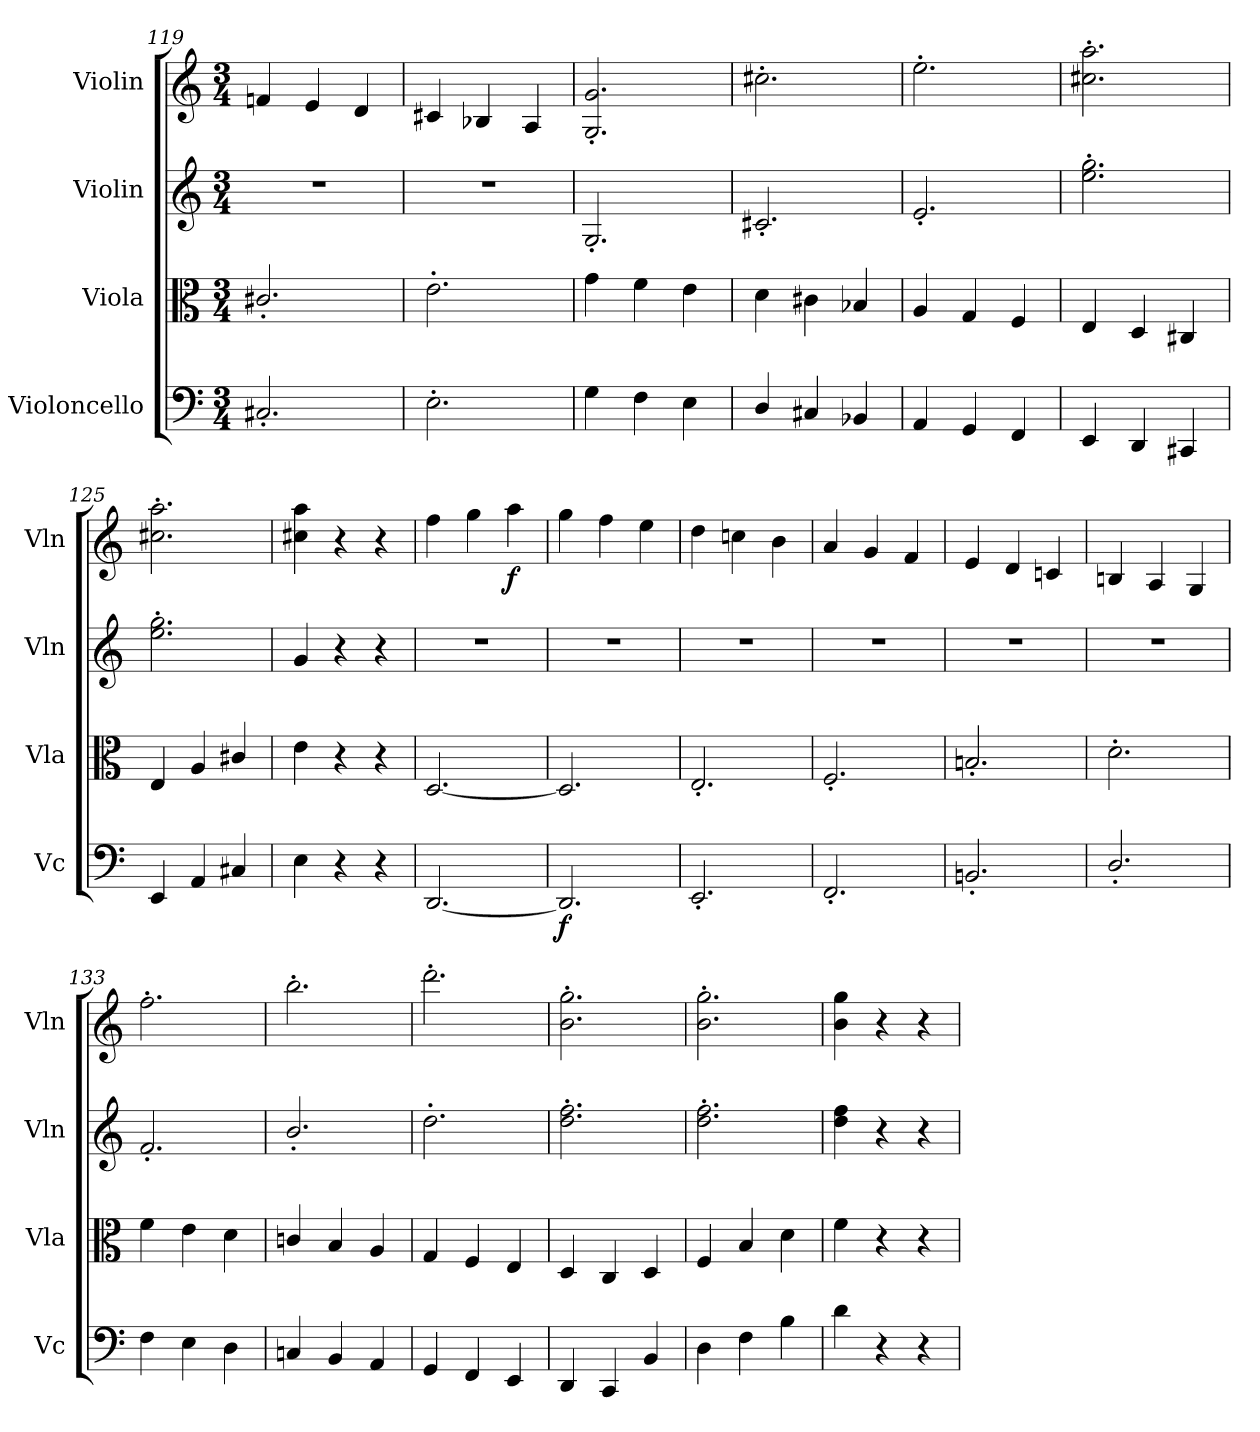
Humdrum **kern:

**kern	**dynam	**kern	**kern	**kern	**dynam
*part4	*part4	*part3	*part2	*part1	*part1
*staff4	*staff4	*staff3	*staff2	*staff1	*staff1
*I"Violoncello	*	*I"Viola	*I"Violin	*I"Violin	*
*I'Vc	*	*I'Vla	*I'Vln	*I'Vln	*
*clefF4	*	*clefC3	*clefG2	*clefG2	*
*k[]	*	*k[]	*k[]	*k[]	*
*M3/4	*	*M3/4	*M3/4	*M3/4	*
=119	=119	=119	=119	=119	=119
2.C#X'/	.	2.c#X'/	2.r	4fn/	.
.	.	.	.	4e/	.
.	.	.	.	4d/	.
=120	=120	=120	=120	=120	=120
2.E'\	.	2.e'\	2.r	4c#X/	.
.	.	.	.	4B-X/	.
.	.	.	.	4A/	.
=121	=121	=121	=121	=121	=121
4G\	.	4g\	2.G'/	2.G'/ 2.g'/	.
4F\	.	4f\	.	.	.
4E\	.	4e\	.	.	.
=122	=122	=122	=122	=122	=122
4D/	.	4d\	2.c#X'/	2.cc#X'\	.
4C#X/	.	4c#X\	.	.	.
4BB-X/	.	4B-X/	.	.	.
=123	=123	=123	=123	=123	=123
4AA/	.	4A/	2.e'/	2.ee'\	.
4GG/	.	4G/	.	.	.
4FF/	.	4F/	.	.	.
=124	=124	=124	=124	=124	=124
4EE/	.	4E/	2.ee'\ 2.gg'\	2.cc#X'\ 2.aa'\	.
4DD/	.	4D/	.	.	.
4CC#X/	.	4C#X/	.	.	.
=125	=125	=125	=125	=125	=125
4EE/	.	4E/	2.ee'\ 2.gg'\	2.cc#X'\ 2.aa'\	.
4AA/	.	4A/	.	.	.
4C#X/	.	4c#X/	.	.	.
=126	=126	=126	=126	=126	=126
4E\	.	4e\	4g/	4cc#X\ 4aa\	.
4r	.	4r	4r	4r	.
4r	.	4r	4r	4r	.
=127	=127	=127	=127	=127	=127
[2.DD/	.	[2.D/	2.r	4ff\	.
.	.	.	.	4gg\	.
.	.	.	.	4aa\	f
=128	=128	=128	=128	=128	=128
2.DD/]	f	2.D/]	2.r	4gg\	.
.	.	.	.	4ff\	.
.	.	.	.	4ee\	.
=129	=129	=129	=129	=129	=129
2.EE'/	.	2.E'/	2.r	4dd\	.
.	.	.	.	4ccn\	.
.	.	.	.	4b\	.
=130	=130	=130	=130	=130	=130
2.FF'/	.	2.F'/	2.r	4a/	.
.	.	.	.	4g/	.
.	.	.	.	4f/	.
=131	=131	=131	=131	=131	=131
2.BBn'/	.	2.Bn'/	2.r	4e/	.
.	.	.	.	4d/	.
.	.	.	.	4cn/	.
=132	=132	=132	=132	=132	=132
2.D'/	.	2.d'\	2.r	4Bn/	.
.	.	.	.	4A/	.
.	.	.	.	4G/	.
=133	=133	=133	=133	=133	=133
4F\	.	4f\	2.f'/	2.ff'\	.
4E\	.	4e\	.	.	.
4D\	.	4d\	.	.	.
=134	=134	=134	=134	=134	=134
4Cn/	.	4cn/	2.b'/	2.bb'\	.
4BB/	.	4B/	.	.	.
4AA/	.	4A/	.	.	.
=135	=135	=135	=135	=135	=135
4GG/	.	4G/	2.dd'\	2.ddd'\	.
4FF/	.	4F/	.	.	.
4EE/	.	4E/	.	.	.
=136	=136	=136	=136	=136	=136
4DD/	.	4D/	2.dd'\ 2.ff'\	2.b'\ 2.gg'\	.
4CC/	.	4C/	.	.	.
4BB/	.	4D/	.	.	.
=137	=137	=137	=137	=137	=137
4D\	.	4F/	2.dd'\ 2.ff'\	2.b'\ 2.gg'\	.
4F\	.	4B/	.	.	.
4B\	.	4d\	.	.	.
=138	=138	=138	=138	=138	=138
4d\	.	4f\	4dd\ 4ff\	4b\ 4gg\	.
4r	.	4r	4r	4r	.
4r	.	4r	4r	4r	.
=	=	=	=	=	=
*-	*-	*-	*-	*-	*-
